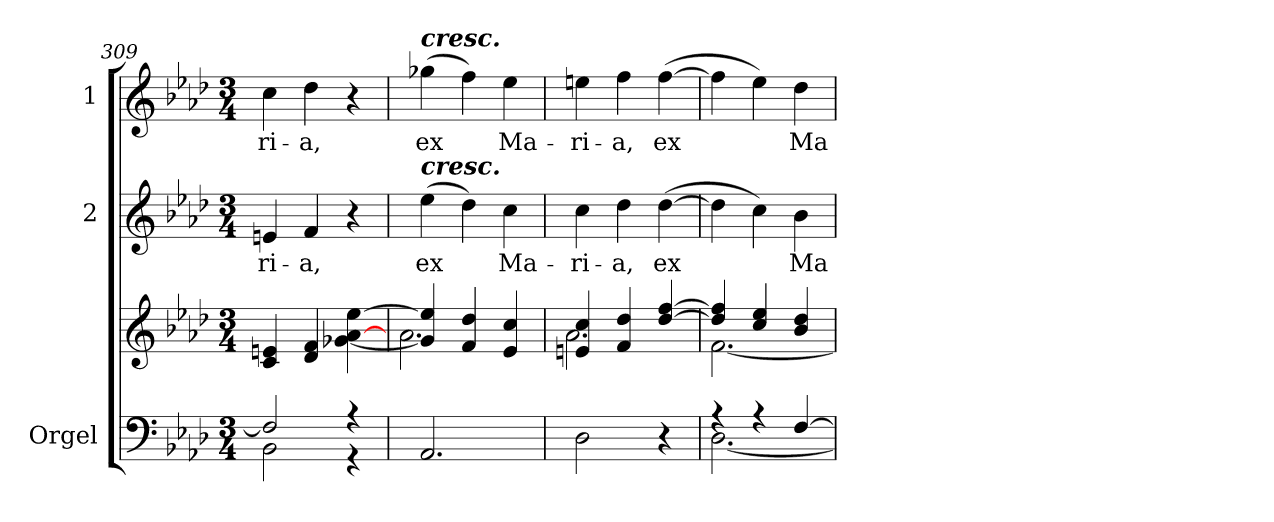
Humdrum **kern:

**kern	**kern	**kern	**text	**kern	**text
*part3	*part3	*part2	*part2	*part1	*part1
*staff4	*staff3	*staff2	*staff2	*staff1	*staff1
*I"Orgel	*	*I"2	*	*I"1	*
*I'Org.	*	*	*	*	*
*clefF4	*clefG2	*clefG2	*	*clefG2	*
*k[b-e-a-d-]	*k[b-e-a-d-]	*k[b-e-a-d-]	*	*k[b-e-a-d-]	*
*A-:	*A-:	*A-:	*	*A-:	*
*M3/4	*M3/4	*M3/4	*	*M3/4	*
=309	=309	=309	=309	=309	=309
*^	*	*	*	*	*
!	!	!	!	!LO:LY:b	!	!LO:LY:b
2F/]	2BB-\	4c/ 4en/	4en/	-ri-	4cc\	-ri-
!	!	!	!	!LO:LY:b	!	!LO:LY:b
.	.	4d-/ 4f/	4f/	-a,	4dd-\	-a,
4r	4r	[4g-X\ [4a-\ [4ee-\	4r	.	4r	.
=310	=310	=310	=310	=310	=310	=310
*	*	*^	*	*	*	*
!	!	!	!	!	!	!LO:TX:a:Bi:t=cresc.	!
!	!	!	!	!LO:TX:a:Bi:t=cresc.	!	!	!
!	!	!	!	!	!LO:LY:b	!	!LO:LY:b
*v	*v	*	*	*	*	*	*
2.AA-/	4g-/] 4ee-/]	2.a-\	(>4ee-\	ex	(>4gg-X\	ex
.	4f/ 4dd-/	.	4dd-\)	.	4ff\)	.
!	!	!	!	!LO:LY:b	!	!LO:LY:b
.	4e-/ 4cc/	.	4cc\	Ma-	4ee-\	Ma-
=311	=311	=311	=311	=311	=311	=311
!	!	!	!	!LO:LY:b	!	!LO:LY:b
2D-\	4en/ 4cc/	2.a-\	4cc\	-ri-	4een\	-ri-
!	!	!	!	!LO:LY:b	!	!LO:LY:b
.	4f/ 4dd-/	.	4dd-\	-a,	4ff\	-a,
!	!	!	!	!LO:LY:b	!	!LO:LY:b
4r	[>4dd-/ [>4ff/	.	(>[4dd-\	ex	(>[4ff\	ex
=312	=312	=312	=312	=312	=312	=312
*^	*	*	*	*	*	*
4rA	[<2.D-\	4dd-/] 4ff/]	[<2.f\	4dd-\]	.	4ff\]	.
4rA	.	4cc/ 4ee-/	.	4cc\)	.	4ee-\)	.
!	!	!	!	!	!LO:LY:b	!	!LO:LY:b
[>4F/	.	4b-/ 4dd-/	.	4b-\	Ma-	4dd-\	Ma-
*v	*v	*	*	*	*	*	*
*	*v	*v	*	*	*	*
=	=	=	=	=	=
*-	*-	*-	*-	*-	*-
